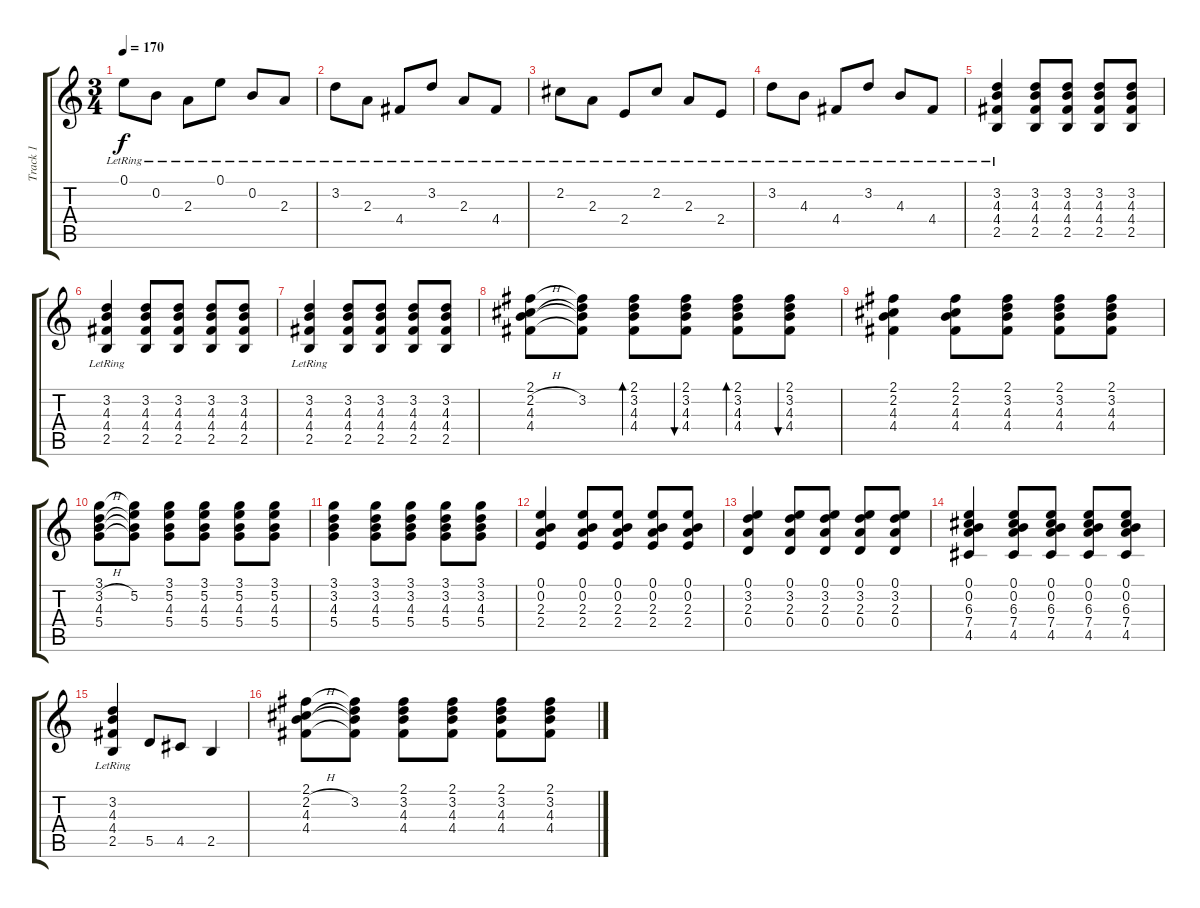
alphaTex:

\track ("Track 1" "Track 1") {instrument acousticguitarsteel}
\staff {score tabs}
\tuning (E4 B3 G3 D3 A2 E2) {hide}
\ts (3 4)
\tempo 170
\clef g2
\ks c
0.1{lr}.8{dy f} 0.2{lr}.8 2.3{lr}.8 0.1{lr}.8 0.2{lr}.8 2.3{lr}.8 |
3.2{lr}.8 2.3{lr}.8 4.4{lr}.8 3.2{lr}.8 2.3{lr}.8 4.4{lr}.8 |
2.2{lr}.8 2.3{lr}.8 2.4{lr}.8 2.2{lr}.8 2.3{lr}.8 2.4{lr}.8 |
3.2{lr}.8 4.3{lr}.8 4.4{lr}.8 3.2{lr}.8 4.3{lr}.8 4.4{lr}.8 |
(3.2{lr} 4.3{lr} 4.4{lr} 2.5{lr}).4 (3.2 4.3 4.4 2.5).8 (3.2 4.3 4.4 2.5).8 (3.2 4.3 4.4 2.5).8 (3.2 4.3 4.4 2.5).8 |
(3.2{lr} 4.3{lr} 4.4{lr} 2.5{lr}).4 (3.2 4.3 4.4 2.5).8 (3.2 4.3 4.4 2.5).8 (3.2 4.3 4.4 2.5).8 (3.2 4.3 4.4 2.5).8 |
(3.2{lr} 4.3{lr} 4.4{lr} 2.5{lr}).4 (3.2 4.3 4.4 2.5).8 (3.2 4.3 4.4 2.5).8 (3.2 4.3 4.4 2.5).8 (3.2 4.3 4.4 2.5).8 |
(2.1 2.2{h} 4.3 4.4).8 (2.1{t} 3.2 4.3{t} 4.4{t}).8 (2.1 3.2 4.3 4.4).8{bd 60} (2.1 3.2 4.3 4.4).8{bu 60} (2.1 3.2 4.3 4.4).8{bd 60} (2.1 3.2 4.3 4.4).8{bu 60} |
(2.1 2.2 4.3 4.4).4 (2.1 2.2 4.3 4.4).8 (2.1 3.2 4.3 4.4).8 (2.1 3.2 4.3 4.4).8 (2.1 3.2 4.3 4.4).8 |
(3.1 3.2{h} 4.3 5.4).8 (3.1{t} 5.2 4.3{t} 5.4{t}).8 (3.1 5.2 4.3 5.4).8 (3.1 5.2 4.3 5.4).8 (3.1 5.2 4.3 5.4).8 (3.1 5.2 4.3 5.4).8 |
(3.1 3.2 4.3 5.4).4 (3.1 3.2 4.3 5.4).8 (3.1 3.2 4.3 5.4).8 (3.1 3.2 4.3 5.4).8 (3.1 3.2 4.3 5.4).8 |
(0.1 0.2 2.3 2.4).4 (0.1 0.2 2.3 2.4).8 (0.1 0.2 2.3 2.4).8 (0.1 0.2 2.3 2.4).8 (0.1 0.2 2.3 2.4).8 |
(0.1 3.2 2.3 0.4).4 (0.1 3.2 2.3 0.4).8 (0.1 3.2 2.3 0.4).8 (0.1 3.2 2.3 0.4).8 (0.1 3.2 2.3 0.4).8 |
(0.1 0.2 6.3 7.4 4.5).4 (0.1 0.2 6.3 7.4 4.5).8 (0.1 0.2 6.3 7.4 4.5).8 (0.1 0.2 6.3 7.4 4.5).8 (0.1 0.2 6.3 7.4 4.5).8 |
(3.2{lr} 4.3{lr} 4.4{lr} 2.5{lr}).4 5.5.8 4.5.8 2.5.4 |
(2.1 2.2{h} 4.3 4.4).8 (2.1{t} 3.2 4.3{t} 4.4{t}).8 (2.1 3.2 4.3 4.4).8 (2.1 3.2 4.3 4.4).8 (2.1 3.2 4.3 4.4).8 (2.1 3.2 4.3 4.4).8
